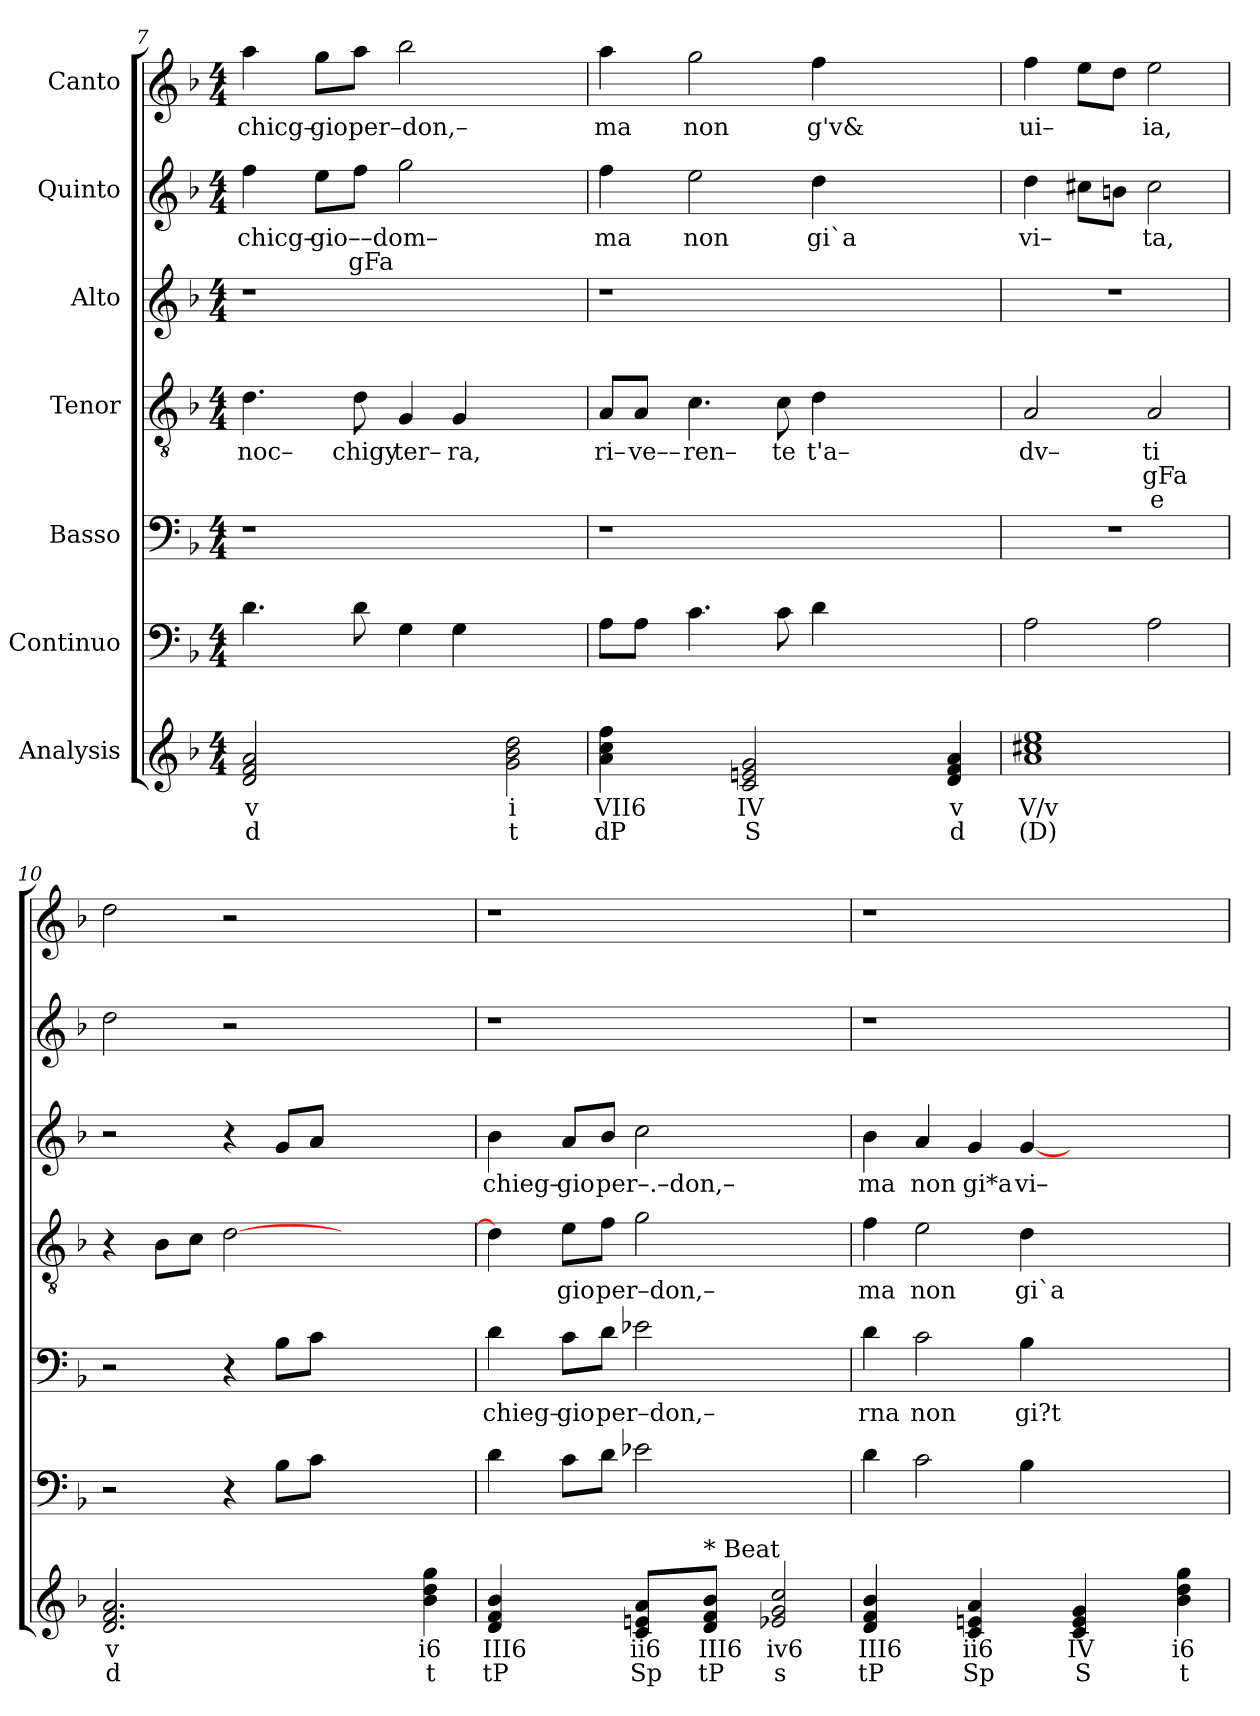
**kern	**text	**text	**kern	**kern	**text	**kern	**text	**text	**text	**kern	**text	**kern	**text	**text	**kern	**text
*part7	*part7	*part7	*part6	*part5	*part5	*part4	*part4	*part4	*part4	*part3	*part3	*part2	*part2	*part2	*part1	*part1
*staff7	*staff7	*staff7	*staff6	*staff5	*staff5	*staff4	*staff4	*staff4	*staff4	*staff3	*staff3	*staff2	*staff2	*staff2	*staff1	*staff1
*I"Analysis	*	*	*I"Continuo	*I"Basso	*	*I"Tenor	*	*	*	*I"Alto	*	*I"Quinto	*	*	*I"Canto	*
*	*	*	*clefF4	*clefF4	*	*clefGv2	*	*	*	*clefG2	*	*clefG2	*	*	*clefG2	*
*k[b-]	*	*	*k[b-]	*k[b-]	*	*k[b-]	*	*	*	*k[b-]	*	*k[b-]	*	*	*k[b-]	*
*	*	*	*d:	*d:	*	*d:	*	*	*	*d:	*	*d:	*	*	*d:	*
*M4/4	*	*	*M4/4	*M4/4	*	*M4/4	*	*	*	*M4/4	*	*M4/4	*	*	*M4/4	*
=7	=7	=7	=7	=7	=7	=7	=7	=7	=7	=7	=7	=7	=7	=7	=7	=7
!	!	!	!	!	!	!	!LO:LY:b	!	!	!	!	!	!	!	!	!
!	!	!	!	!	!	!	!	!	!	!	!	!	!LO:LY:b	!	!	!
!	!	!	!	!	!	!	!	!	!	!	!	!	!	!	!	!LO:LY:b
2d 2f 2a	v	d	4.d\	1r	.	4.d\	noc–	.	.	1r	.	4ff\	chicg–	.	4aa\	chicg–
!	!	!	!	!	!	!	!	!	!	!	!	!	!LO:LY:b	!	!	!
!	!	!	!	!	!	!	!	!	!	!	!	!	!	!	!	!LO:LY:b
.	.	.	.	.	.	.	.	.	.	.	.	8ee\L	gio	.	8gg\L	gio
!	!	!	!	!	!	!	!LO:LY:b	!	!	!	!	!	!	!	!	!
!	!	!	!	!	!	!	!	!	!	!	!	!	!LO:LY:b	!LO:LY:b	!	!
!	!	!	!	!	!	!	!	!	!	!	!	!	!	!	!	!LO:LY:b
.	.	.	8d\	.	.	8d\	chigy	.	.	.	.	8ff\J	––dom–	gFa	8aa\J	per–don,–
!	!	!	!	!	!	!	!LO:LY:b	!	!	!	!	!	!	!	!	!
2ryy	.	.	4G\	.	.	4G/	ter–	.	.	.	.	2gg\	.	.	2bb-\	.
!	!	!	!	!	!	!	!LO:LY:b	!	!	!	!	!	!	!	!	!
.	.	.	4G\	.	.	4G/	ra,	.	.	.	.	.	.	.	.	.
2g 2b- 2dd	i	t	2ryy	2ryy	.	2ryy	.	.	.	2ryy	.	2ryy	.	.	2ryy	.
=8	=8	=8	=8	=8	=8	=8	=8	=8	=8	=8	=8	=8	=8	=8	=8	=8
!	!	!	!	!	!	!	!LO:LY:b	!	!	!	!	!	!	!	!	!
!	!	!	!	!	!	!	!	!	!	!	!	!	!LO:LY:b	!	!	!
!	!	!	!	!	!	!	!	!	!	!	!	!	!	!	!	!LO:LY:b
4a 4cc 4ff	VII6	dP	8A\L	1r	.	8A/L	ri–	.	.	1r	.	4ff\	ma	.	4aa\	ma
!	!	!	!	!	!	!	!LO:LY:b	!	!	!	!	!	!	!	!	!
.	.	.	8A\J	.	.	8A/J	ve––	.	.	.	.	.	.	.	.	.
!	!	!	!	!	!	!	!LO:LY:b	!	!	!	!	!	!	!	!	!
!	!	!	!	!	!	!	!	!	!	!	!	!	!LO:LY:b	!	!	!
!	!	!	!	!	!	!	!	!	!	!	!	!	!	!	!	!LO:LY:b
4ryy	.	.	4.c\	.	.	4.c\	ren–	.	.	.	.	2ee\	non	.	2gg\	non
2c 2en 2g	IV	S	.	.	.	.	.	.	.	.	.	.	.	.	.	.
!	!	!	!	!	!	!	!LO:LY:b	!	!	!	!	!	!	!	!	!
.	.	.	8c\	.	.	8c\	te	.	.	.	.	.	.	.	.	.
!	!	!	!	!	!	!	!LO:LY:b	!	!	!	!	!	!	!	!	!
!	!	!	!	!	!	!	!	!	!	!	!	!	!LO:LY:b	!	!	!
!	!	!	!	!	!	!	!	!	!	!	!	!	!	!	!	!LO:LY:b
.	.	.	4d\	.	.	4d\	t'a–	.	.	.	.	4dd\	gi`a	.	4ff\	g'v&
2ryy	.	.	2.ryy	2.ryy	.	2.ryy	.	.	.	2.ryy	.	2.ryy	.	.	2.ryy	.
4d 4f 4a	v	d	.	.	.	.	.	.	.	.	.	.	.	.	.	.
=9	=9	=9	=9	=9	=9	=9	=9	=9	=9	=9	=9	=9	=9	=9	=9	=9
!	!	!	!	!	!	!	!LO:LY:b	!	!	!	!	!	!	!	!	!
!	!	!	!	!	!	!	!	!	!	!	!	!	!LO:LY:b	!	!	!
!	!	!	!	!	!	!	!	!	!	!	!	!	!	!	!	!LO:LY:b
1a 1cc#X 1ee	V/v	(D)	2A\	1r	.	2A/	dv–	.	.	1r	.	4dd\	vi–	.	4ff\	ui–
.	.	.	.	.	.	.	.	.	.	.	.	8cc#X\L	.	.	8ee\L	.
.	.	.	.	.	.	.	.	.	.	.	.	8bn\J	.	.	8dd\J	.
!	!	!	!	!	!	!	!LO:LY:b	!LO:LY:b	!LO:LY:b	!	!	!	!	!	!	!
!	!	!	!	!	!	!	!	!	!	!	!	!	!LO:LY:b	!	!	!
!	!	!	!	!	!	!	!	!	!	!	!	!	!	!	!	!LO:LY:b
.	.	.	2A\	.	.	2A/	ti	gFa	e	.	.	2cc#\	ta,	.	2ee\	ia,
=10	=10	=10	=10	=10	=10	=10	=10	=10	=10	=10	=10	=10	=10	=10	=10	=10
2.d 2.f 2.a	v	d	2r	2r	.	4r	.	.	.	2r	.	2dd\	.	.	2dd\	.
.	.	.	.	.	.	8B-\L	.	.	.	.	.	.	.	.	.	.
.	.	.	.	.	.	8c\J	.	.	.	.	.	.	.	.	.	.
.	.	.	4r	4r	.	[2d\	.	.	.	4r	.	2r	.	.	2r	.
2.ryy	.	.	8B-\L	8B-\L	.	.	.	.	.	8g/L	.	.	.	.	.	.
.	.	.	8c\J	8c\J	.	.	.	.	.	8a/J	.	.	.	.	.	.
.	.	.	2.ryy	2.ryy	.	2.ryy	.	.	.	2.ryy	.	2.ryy	.	.	2.ryy	.
4b- 4dd 4gg	i6	t	.	.	.	.	.	.	.	.	.	.	.	.	.	.
=11	=11	=11	=11	=11	=11	=11	=11	=11	=11	=11	=11	=11	=11	=11	=11	=11
!	!	!	!	!	!LO:LY:b	!	!	!	!	!	!	!	!	!	!	!
!	!	!	!	!	!	!	!	!	!	!	!LO:LY:b	!	!	!	!	!
4d 4f 4b-	III6	tP	4d\	4d\	chieg–	4d\]	.	.	.	4b-\	chieg–	1r	.	.	1r	.
!	!	!	!	!	!LO:LY:b	!	!	!	!	!	!	!	!	!	!	!
!	!	!	!	!	!	!	!LO:LY:b	!	!	!	!	!	!	!	!	!
!	!	!	!	!	!	!	!	!	!	!	!LO:LY:b	!	!	!	!	!
4ryy	.	.	8c\L	8c\L	gio	8e\L	gio	.	.	8a/L	gio	.	.	.	.	.
!	!	!	!	!	!LO:LY:b	!	!	!	!	!	!	!	!	!	!	!
!	!	!	!	!	!	!	!LO:LY:b	!	!	!	!	!	!	!	!	!
!	!	!	!	!	!	!	!	!	!	!	!LO:LY:b	!	!	!	!	!
.	.	.	8d\J	8d\J	per–don,–	8f\J	per–don,–	.	.	8b-/J	per–.–don,–	.	.	.	.	.
8c 8en 8aL	ii6	Sp	2e-X\	2e-X\	.	2g\	.	.	.	2cc\	.	.	.	.	.	.
8ryy	.	.	.	.	.	.	.	.	.	.	.	.	.	.	.	.
!LO:TX:a:t=* Beat	!	!	!	!	!	!	!	!	!	!	!	!	!	!	!	!
8d 8f 8b-J	III6	tP	.	.	.	.	.	.	.	.	.	.	.	.	.	.
8ryy	.	.	.	.	.	.	.	.	.	.	.	.	.	.	.	.
2e-X 2g 2cc	iv6	s	2ryy	2ryy	.	2ryy	.	.	.	2ryy	.	2ryy	.	.	2ryy	.
=12	=12	=12	=12	=12	=12	=12	=12	=12	=12	=12	=12	=12	=12	=12	=12	=12
!	!	!	!	!	!LO:LY:b	!	!	!	!	!	!	!	!	!	!	!
!	!	!	!	!	!	!	!LO:LY:b	!	!	!	!	!	!	!	!	!
!	!	!	!	!	!	!	!	!	!	!	!LO:LY:b	!	!	!	!	!
4d 4f 4b-	III6	tP	4d\	4d\	rna	4f\	ma	.	.	4b-\	ma	1r	.	.	1r	.
!	!	!	!	!	!LO:LY:b	!	!	!	!	!	!	!	!	!	!	!
!	!	!	!	!	!	!	!LO:LY:b	!	!	!	!	!	!	!	!	!
!	!	!	!	!	!	!	!	!	!	!	!LO:LY:b	!	!	!	!	!
4ryy	.	.	2c\	2c\	non	2e\	non	.	.	4a/	non	.	.	.	.	.
!	!	!	!	!	!	!	!	!	!	!	!LO:LY:b	!	!	!	!	!
4c 4en 4a	ii6	Sp	.	.	.	.	.	.	.	4g/	gi*a	.	.	.	.	.
!	!	!	!	!	!LO:LY:b	!	!	!	!	!	!	!	!	!	!	!
!	!	!	!	!	!	!	!LO:LY:b	!	!	!	!	!	!	!	!	!
!	!	!	!	!	!	!	!	!	!	!	!LO:LY:b	!	!	!	!	!
4ryy	.	.	4B-\	4B-\	gi?t	4d\	gi`a	.	.	[4g/	vi–	.	.	.	.	.
4c 4e 4g	IV	S	2.ryy	2.ryy	.	2.ryy	.	.	.	2.ryy	.	2.ryy	.	.	2.ryy	.
4ryy	.	.	.	.	.	.	.	.	.	.	.	.	.	.	.	.
4b- 4dd 4gg	i6	t	.	.	.	.	.	.	.	.	.	.	.	.	.	.
=	=	=	=	=	=	=	=	=	=	=	=	=	=	=	=	=
*-	*-	*-	*-	*-	*-	*-	*-	*-	*-	*-	*-	*-	*-	*-	*-	*-
